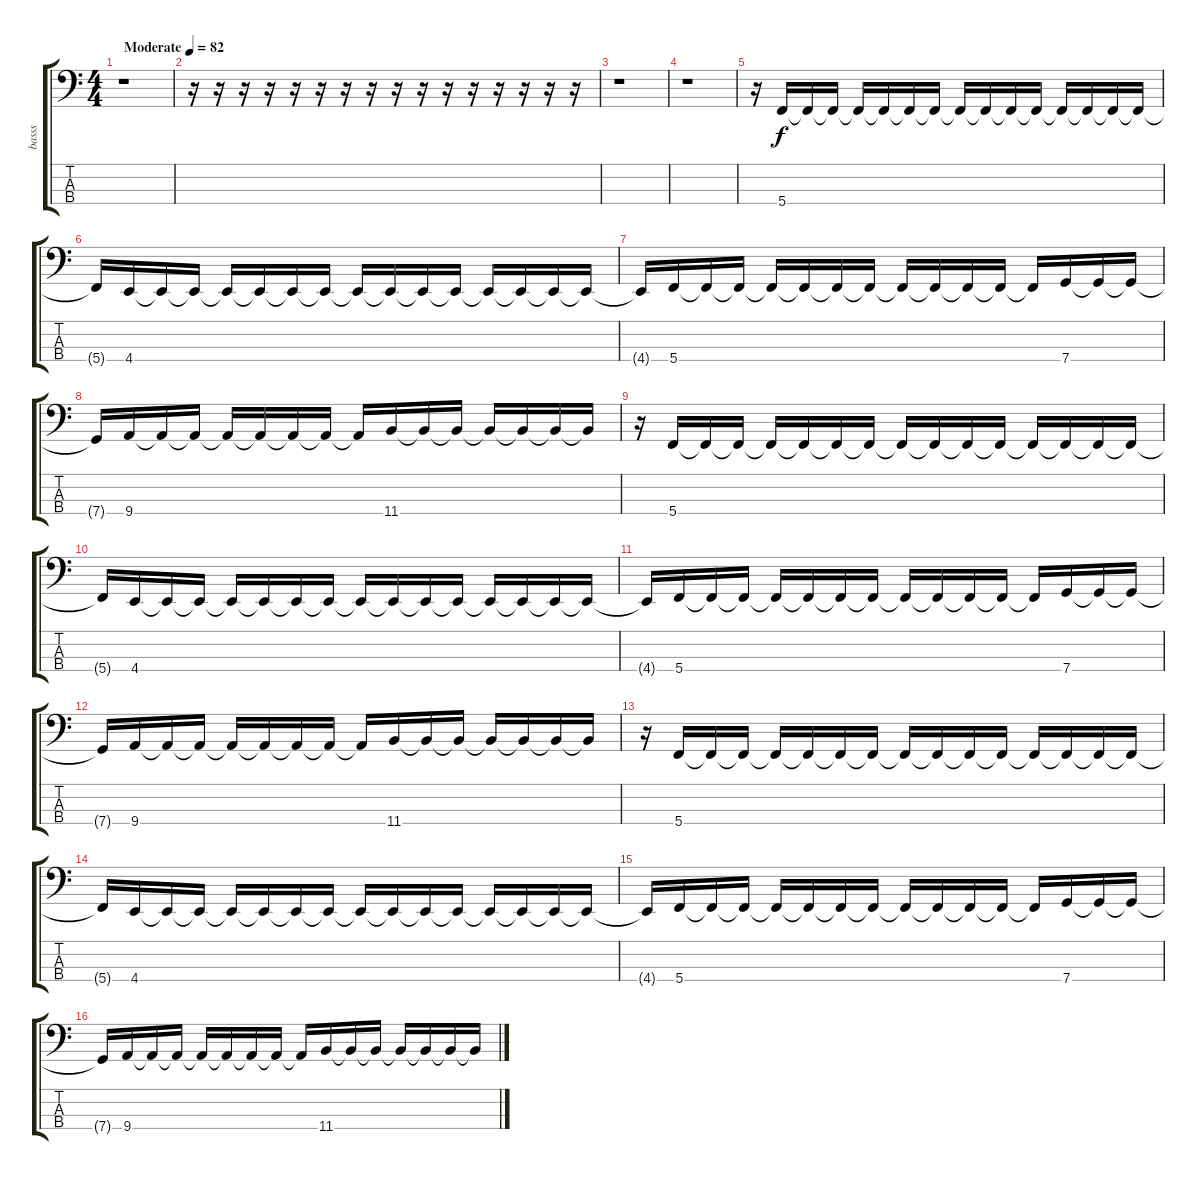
\track ("basss" "basss") {instrument electricbasspick}
\staff {score tabs}
\tuning (F2 C2 G1 C1) {hide}
\ts (4 4)
\tempo (82 "Moderate")
\clef f4
\ks c
r.1{dy f instrument electricbasspick} |
r.16 r.16 r.16 r.16 r.16 r.16 r.16 r.16 r.16 r.16 r.16 r.16 r.16 r.16 r.16 r.16 |
r.1 |
r.1 |
r.16 5.4.16 5.4{t}.16 5.4{t}.16 5.4{t}.16 5.4{t}.16 5.4{t}.16 5.4{t}.16 5.4{t}.16 5.4{t}.16 5.4{t}.16 5.4{t}.16 5.4{t}.16 5.4{t}.16 5.4{t}.16 5.4{t}.16 |
5.4{t}.16 4.4.16 4.4{t}.16 4.4{t}.16 4.4{t}.16 4.4{t}.16 4.4{t}.16 4.4{t}.16 4.4{t}.16 4.4{t}.16 4.4{t}.16 4.4{t}.16 4.4{t}.16 4.4{t}.16 4.4{t}.16 4.4{t}.16 |
4.4{t}.16 5.4.16 5.4{t}.16 5.4{t}.16 5.4{t}.16 5.4{t}.16 5.4{t}.16 5.4{t}.16 5.4{t}.16 5.4{t}.16 5.4{t}.16 5.4{t}.16 5.4{t}.16 7.4.16 7.4{t}.16 7.4{t}.16 |
7.4{t}.16 9.4.16 9.4{t}.16 9.4{t}.16 9.4{t}.16 9.4{t}.16 9.4{t}.16 9.4{t}.16 9.4{t}.16 11.4.16 11.4{t}.16 11.4{t}.16 11.4{t}.16 11.4{t}.16 11.4{t}.16 11.4{t}.16 |
r.16 5.4.16 5.4{t}.16 5.4{t}.16 5.4{t}.16 5.4{t}.16 5.4{t}.16 5.4{t}.16 5.4{t}.16 5.4{t}.16 5.4{t}.16 5.4{t}.16 5.4{t}.16 5.4{t}.16 5.4{t}.16 5.4{t}.16 |
5.4{t}.16 4.4.16 4.4{t}.16 4.4{t}.16 4.4{t}.16 4.4{t}.16 4.4{t}.16 4.4{t}.16 4.4{t}.16 4.4{t}.16 4.4{t}.16 4.4{t}.16 4.4{t}.16 4.4{t}.16 4.4{t}.16 4.4{t}.16 |
4.4{t}.16 5.4.16 5.4{t}.16 5.4{t}.16 5.4{t}.16 5.4{t}.16 5.4{t}.16 5.4{t}.16 5.4{t}.16 5.4{t}.16 5.4{t}.16 5.4{t}.16 5.4{t}.16 7.4.16 7.4{t}.16 7.4{t}.16 |
7.4{t}.16 9.4.16 9.4{t}.16 9.4{t}.16 9.4{t}.16 9.4{t}.16 9.4{t}.16 9.4{t}.16 9.4{t}.16 11.4.16 11.4{t}.16 11.4{t}.16 11.4{t}.16 11.4{t}.16 11.4{t}.16 11.4{t}.16 |
r.16 5.4.16 5.4{t}.16 5.4{t}.16 5.4{t}.16 5.4{t}.16 5.4{t}.16 5.4{t}.16 5.4{t}.16 5.4{t}.16 5.4{t}.16 5.4{t}.16 5.4{t}.16 5.4{t}.16 5.4{t}.16 5.4{t}.16 |
5.4{t}.16 4.4.16 4.4{t}.16 4.4{t}.16 4.4{t}.16 4.4{t}.16 4.4{t}.16 4.4{t}.16 4.4{t}.16 4.4{t}.16 4.4{t}.16 4.4{t}.16 4.4{t}.16 4.4{t}.16 4.4{t}.16 4.4{t}.16 |
4.4{t}.16 5.4.16 5.4{t}.16 5.4{t}.16 5.4{t}.16 5.4{t}.16 5.4{t}.16 5.4{t}.16 5.4{t}.16 5.4{t}.16 5.4{t}.16 5.4{t}.16 5.4{t}.16 7.4.16 7.4{t}.16 7.4{t}.16 |
7.4{t}.16 9.4.16 9.4{t}.16 9.4{t}.16 9.4{t}.16 9.4{t}.16 9.4{t}.16 9.4{t}.16 9.4{t}.16 11.4.16 11.4{t}.16 11.4{t}.16 11.4{t}.16 11.4{t}.16 11.4{t}.16 11.4{t}.16
